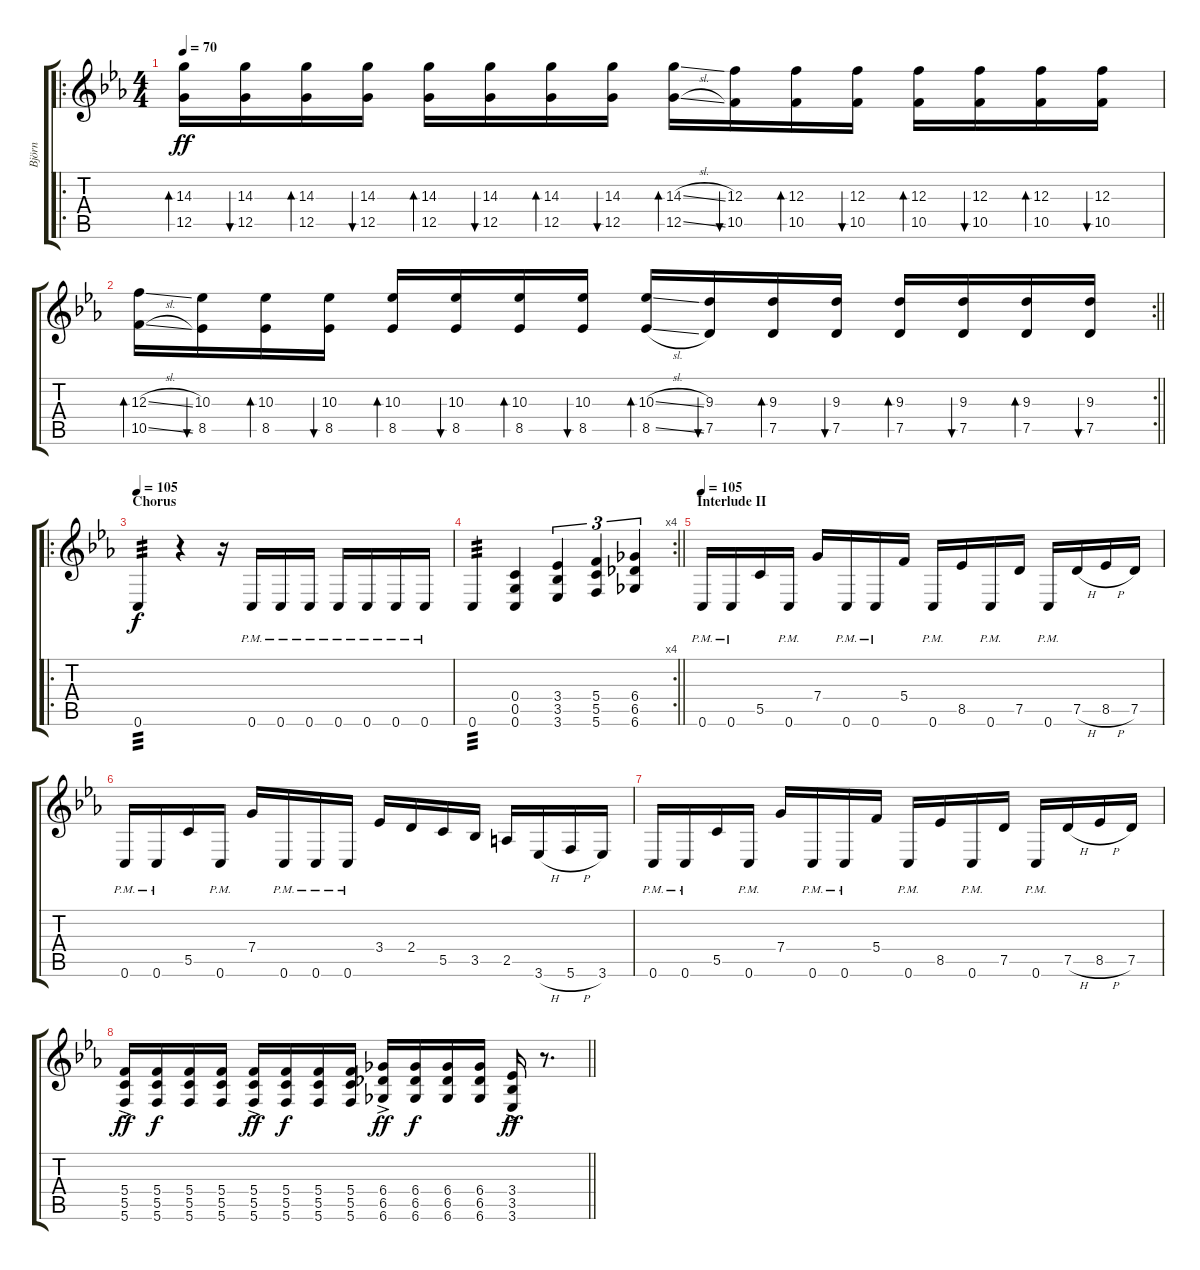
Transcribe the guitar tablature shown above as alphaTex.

\track ("Björn" "Björn") {instrument distortionguitar}
\staff {score tabs}
\tuning (D4 A3 F3 C3 G2 C2) {hide}
\ro
\ts (4 4)
\tempo 70
\clef g2
\ks cminor
(14.3 12.5).16{bd 60 dy ff} (14.3 12.5).16{bu 60} (14.3 12.5).16{bd 60} (14.3 12.5).16{bu 60} (14.3 12.5).16{bd 60} (14.3 12.5).16{bu 60} (14.3 12.5).16{bd 60} (14.3 12.5).16{bu 60} (14.3{sl} 12.5{sl}).16{bd 60} (12.3 10.5).16{bu 60} (12.3 10.5).16{bd 60} (12.3 10.5).16{bu 60} (12.3 10.5).16{bd 60} (12.3 10.5).16{bu 60} (12.3 10.5).16{bd 60} (12.3 10.5).16{bu 60} |
\rc 2
\barLineRight lightlight
(12.3{sl} 10.5{sl}).16{bd 60} (10.3 8.5).16{bu 60} (10.3 8.5).16{bd 60} (10.3 8.5).16{bu 60} (10.3 8.5).16{bd 60} (10.3 8.5).16{bu 60} (10.3 8.5).16{bd 60} (10.3 8.5).16{bu 60} (10.3{sl} 8.5{sl}).16{bd 60} (9.3 7.5).16{bu 60} (9.3 7.5).16{bd 60} (9.3 7.5).16{bu 60} (9.3 7.5).16{bd 60} (9.3 7.5).16{bu 60} (9.3 7.5).16{bd 60} (9.3 7.5).16{bu 60} |
\ro
\section ("" "Chorus")
\tempo 105
0.6.4{tp 3 dy f} r.4 r.16 0.6{pm}.16 0.6{pm}.16 0.6{pm}.16 0.6{pm}.16 0.6{pm}.16 0.6{pm}.16 0.6{pm}.16 |
\rc 4
\barLineRight lightlight
0.6.4{tp 3} (0.4 0.5 0.6).4 (3.4 3.5 3.6).4{tu (3 2)} (5.4 5.5 5.6).4{tu (3 2)} (6.4 6.5 6.6).4{tu (3 2)} |
\section ("" "Interlude II")
\tempo 105
0.6{pm}.16 0.6{pm}.16 5.5.16 0.6{pm}.16 7.4.16 0.6{pm}.16 0.6{pm}.16 5.4.16 0.6{pm}.16 8.5.16 0.6{pm}.16 7.5.16 0.6{pm}.16 7.5{h}.16 8.5{h}.16 7.5.16 |
0.6{pm}.16 0.6{pm}.16 5.5.16 0.6{pm}.16 7.4.16 0.6{pm}.16 0.6{pm}.16 0.6{pm}.16 3.4.16 2.4.16 5.5.16 3.5.16 2.5.16 3.6{h}.16 5.6{h}.16 3.6.16 |
0.6{pm}.16 0.6{pm}.16 5.5.16 0.6{pm}.16 7.4.16 0.6{pm}.16 0.6{pm}.16 5.4.16 0.6{pm}.16 8.5.16 0.6{pm}.16 7.5.16 0.6{pm}.16 7.5{h}.16 8.5{h}.16 7.5.16 |
\barLineRight lightlight
(5.4 5.5 5.6{ac}).16{dy ff} (5.4 5.5 5.6).16{dy f} (5.4 5.5 5.6).16 (5.4 5.5 5.6).16 (5.4 5.5 5.6{ac}).16{dy ff} (5.4 5.5 5.6).16{dy f} (5.4 5.5 5.6).16 (5.4 5.5 5.6).16 (6.4 6.5 6.6{ac}).16{dy ff} (6.4 6.5 6.6).16{dy f} (6.4 6.5 6.6).16 (6.4 6.5 6.6).16 (3.4 3.5 3.6{ac}).16{dy ff} r.8{d}
